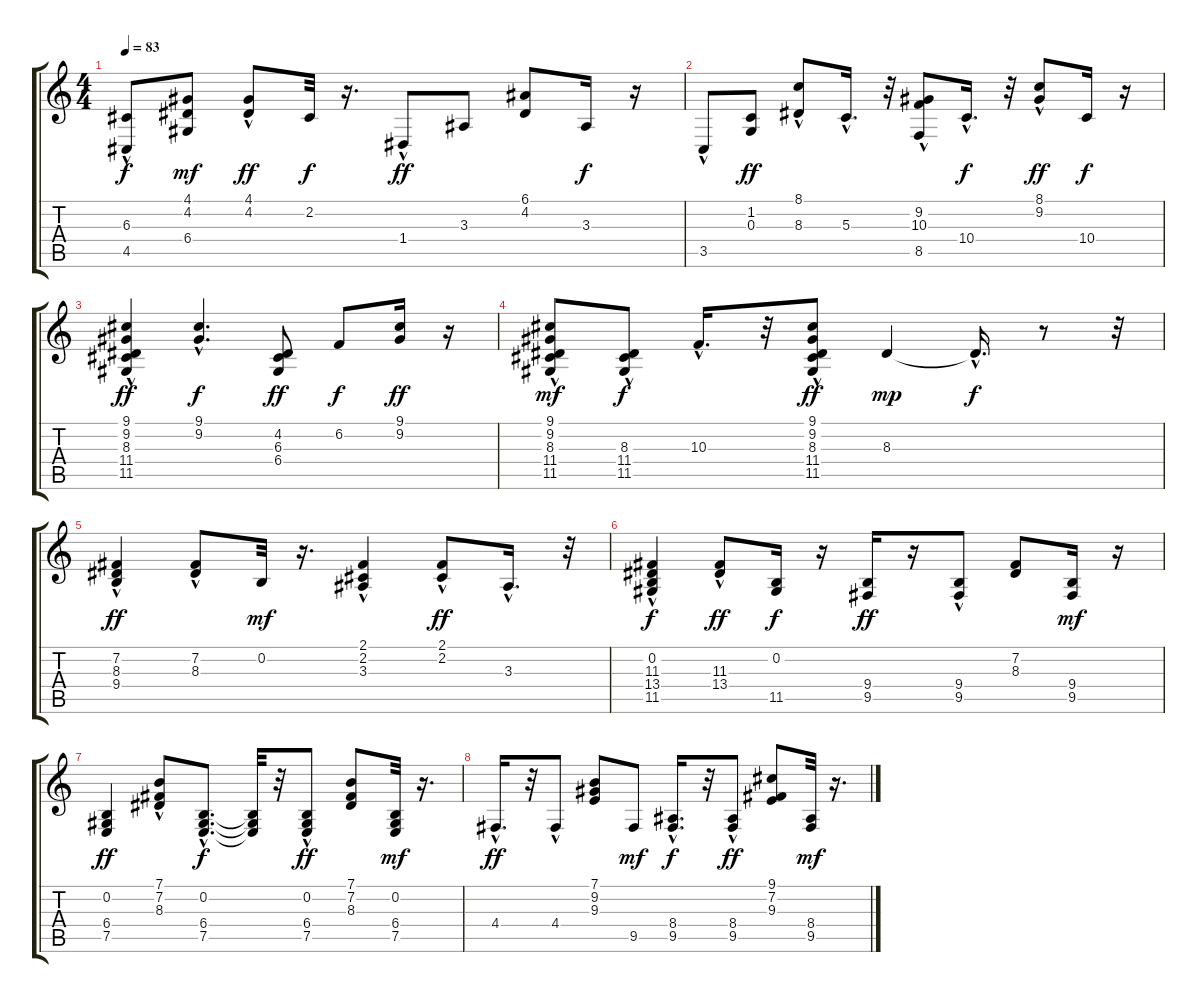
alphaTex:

\track "" {instrument electricpiano1}
\staff {score tabs}
\tuning (E4 B3 G3 D3 A2 E2) {hide}
\ts (4 4)
\tempo 83
\clef g2
\ks c
(6.3 4.5{hac}).8{dy f} (4.1 4.2 6.4).8{dy mf} (4.1{hac} 4.2).8{dy ff} 2.2.32{dy f} r.16{d} 1.4{hac}.8{dy ff} 3.3.8 (6.1 4.2).8 3.3.16{dy f} r.16 |
3.5{hac}.8 (1.2 0.3).8{dy ff} (8.1{hac} 8.3).8 5.3{hac}.16{d} r.32 (9.2 10.3 8.5{hac}).8 10.4{hac}.16{d dy f} r.32 (8.1 9.2{hac}).8{dy ff} 10.4.16{dy f} r.16 |
(9.1{hac} 9.2{hac} 8.3 11.4{hac} 11.5{hac}).4{dy ff} (9.1{hac} 9.2{hac}).4{d dy f} (4.2 6.3 6.4).8{dy ff} 6.2.8{dy f} (9.1 9.2).16{dy ff} r.16 |
(9.1 9.2 8.3{hac} 11.4 11.5).8{dy mf} (8.3{hac} 11.4{hac} 11.5{hac}).8{dy f} 10.3{hac}.16{d} r.32 (9.1{hac} 9.2{hac} 8.3{hac} 11.4 11.5{hac}).8{dy ff} 8.3.4{dy mp} 8.3{hac t}.16{d dy f} r.8 r.32 |
(7.2{hac} 8.3{hac} 9.4).4{dy ff} (7.2{hac} 8.3{hac}).8 0.2.32{dy mf} r.16{d} (2.1{hac} 2.2{hac} 3.3).4 (2.1{hac} 2.2{hac}).8{dy ff} 3.3{hac}.16{d} r.32 |
(0.2 11.3{hac} 13.4{hac} 11.5).4{dy f} (11.3{hac} 13.4{hac}).8{dy ff} (0.2 11.5).16{dy f} r.16 (9.4 9.5).16{dy ff} r.16 (9.4{hac} 9.5{hac}).8 (7.2 8.3).8 (9.4 9.5).16{dy mf} r.16 |
(0.2 6.4 7.5).4{dy ff} (7.1{hac} 7.2{hac} 8.3{hac}).8 (0.2{hac} 6.4{hac} 7.5{hac}).8{d dy f} (0.2{t} 6.4{t} 7.5{t}).32 r.32 (0.2{hac} 6.4{hac} 7.5{hac}).8{dy ff} (7.1 7.2 8.3).8 (0.2 6.4 7.5).32{dy mf} r.16{d} |
4.4{hac}.16{d dy ff} r.32 4.4{hac}.8 (7.1 9.2 9.3).8 9.5.8{dy mf} (8.4 9.5{hac}).16{d dy f} r.32 (8.4{hac} 9.5{hac}).8{dy ff} (9.1 7.2 9.3).8 (8.4 9.5).32{dy mf} r.16{d}
